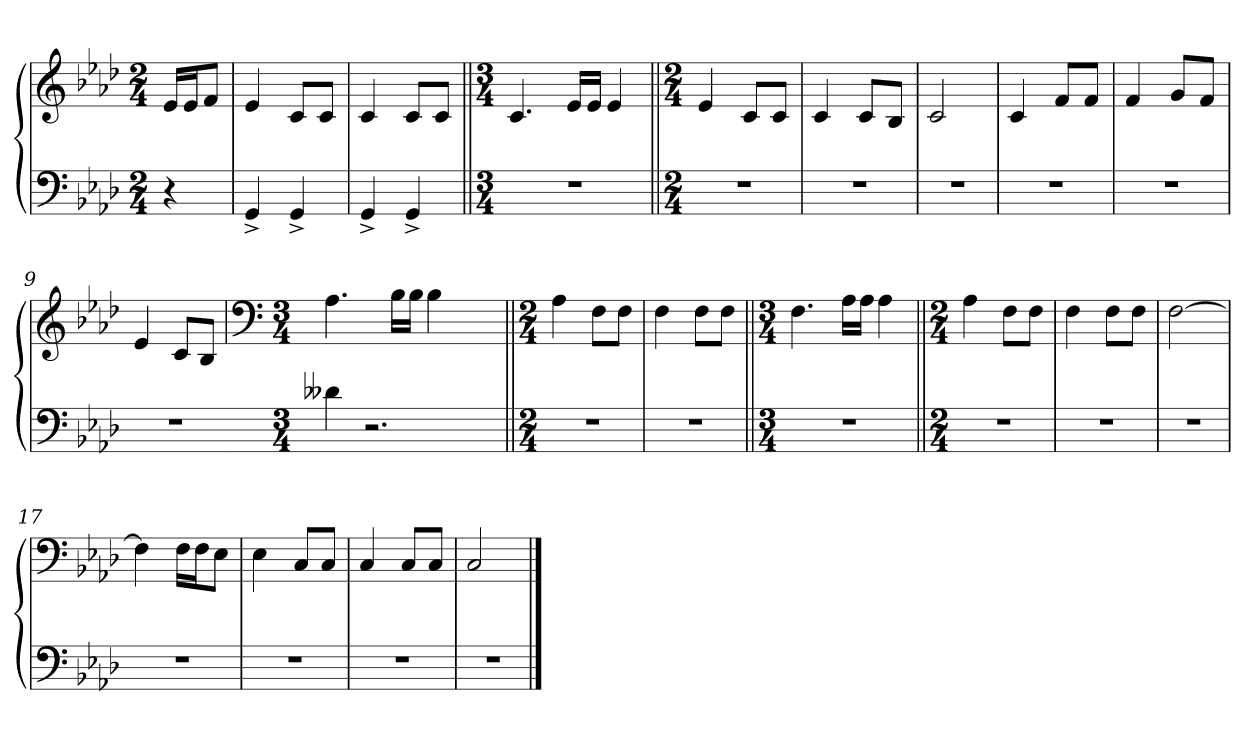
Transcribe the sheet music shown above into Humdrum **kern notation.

**kern	**kern
*part1	*part1
*staff2	*staff1
*clefF4	*clefG2
*k[b-e-a-d-]	*k[b-e-a-d-]
*M2/4	*M2/4
=	=
4r	16e-/LL
.	16e-/J
.	8f/J
=1	=1
4GG^/	4e-/
4GG^/	8c/L
.	8c/J
=2	=2
4GG^/	4c/
4GG^/	8c/L
.	8c/J
=3||	=3||
*M3/4	*M3/4
2.r	4.c/
.	16e-/LL
.	16e-/JJ
.	4e-/
=4||	=4||
*M2/4	*M2/4
2r	4e-/
.	8c/L
.	8c/J
=5	=5
2r	4c/
.	8c/L
.	8B-/J
=6	=6
2r	2c/
=7	=7
2r	4c/
.	8f/L
.	8f/J
=8	=8
2r	4f/
.	8g/L
.	8f/J
=9	=9
2r	4e-/
.	8c/L
.	8B-/J
=10||	=10
*	*clefF4
*M3/4	*M3/4
4d--X	4.A-\
2.r	.
.	16B-\LL
.	16B-\JJ
.	4B-\
.	4ryy
=11||	=11||
*M2/4	*M2/4
2r	4A-\
.	8F\L
.	8F\J
=12	=12
2r	4F\
.	8F\L
.	8F\J
=13||	=13||
*M3/4	*M3/4
2.r	4.F\
.	16A-\LL
.	16A-\JJ
.	4A-\
=14||	=14||
*M2/4	*M2/4
2r	4A-\
.	8F\L
.	8F\J
=15	=15
2r	4F\
.	8F\L
.	8F\J
=16	=16
2r	[2F\
=17	=17
2r	4F\]
.	16F\LL
.	16F\J
.	8E-\J
=18	=18
2r	4E-\
.	8C/L
.	8C/J
=19	=19
2r	4C/
.	8C/L
.	8C/J
=20	=20
2r	2C/
==	==
*-	*-
